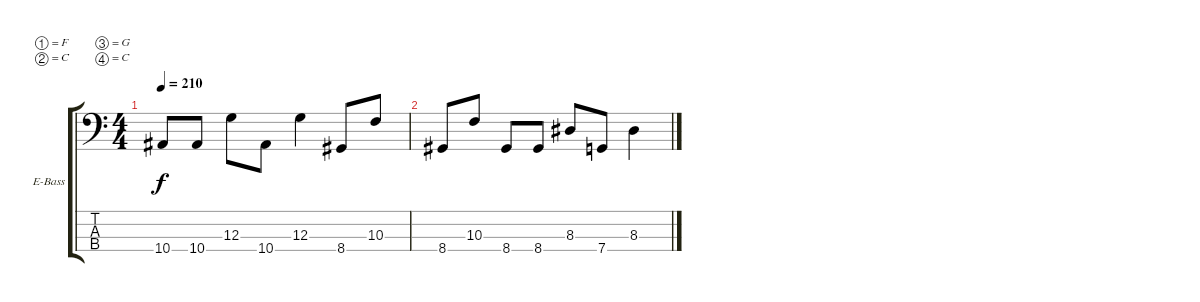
\defaultSystemsLayout 4
\bracketExtendMode groupsimilarinstruments
\firstSystemTrackNameOrientation horizontal
\otherSystemsTrackNameOrientation horizontal
\track ("Electric Bass" "E-Bass") {instrument electricbassfinger}
\staff {score tabs}
\tuning (F2 C2 G1 C1)
\ts (4 4)
\tempo 210
\clef f4
\ks c
10.4.8{dy f} 10.4.8 12.3.8 10.4.8 12.3.4 8.4.8 10.3.8 |
8.4.8 10.3.8 8.4.8 8.4.8 8.3.8 7.4.8 8.3.4
